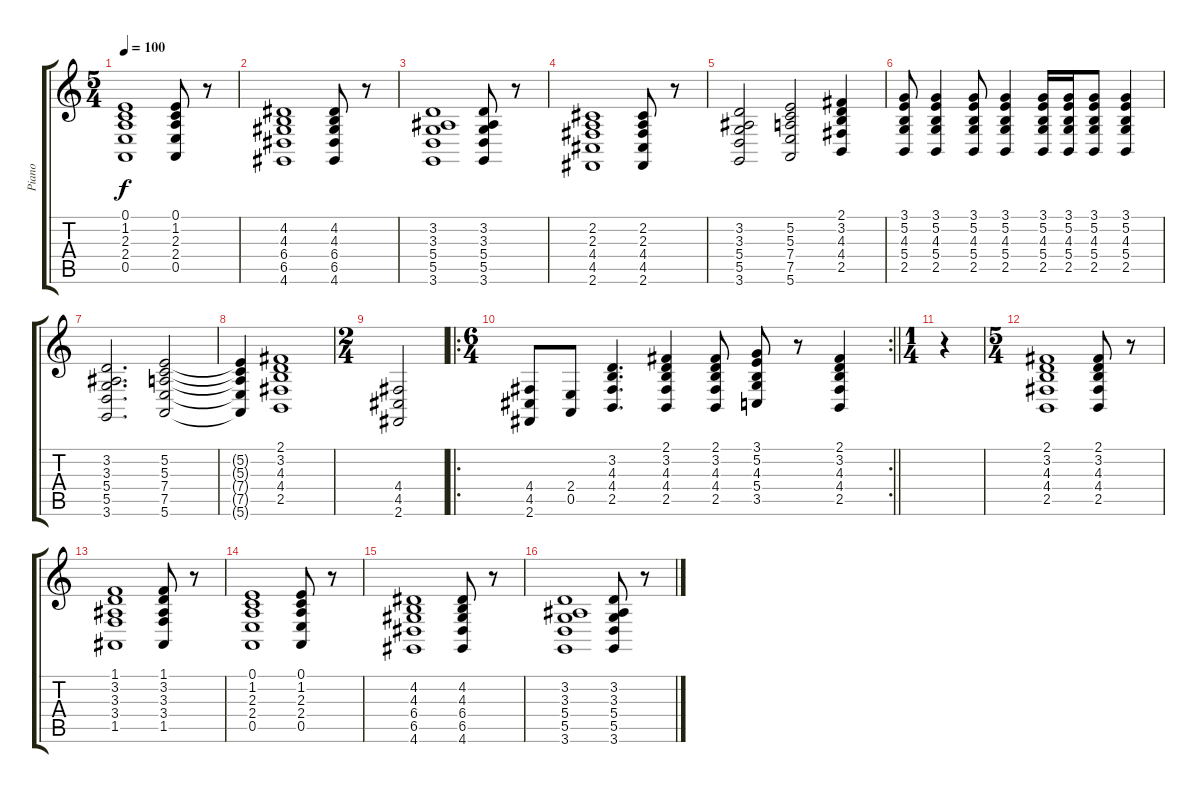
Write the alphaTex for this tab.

\track ("Piano" "Piano") {instrument electricgrandpiano bank 255}
\staff {score tabs}
\tuning (E4 B3 G3 D3 A2 E2) {hide}
\ts (5 4)
\tempo 100
\clef g2
\ks c
(0.1 1.2 2.3 2.4 0.5).1{dy f} (0.1 1.2 2.3 2.4 0.5).8 r.8 |
(4.2 4.3 6.4 6.5 4.6).1 (4.2 4.3 6.4 6.5 4.6).8 r.8 |
(3.2 3.3 5.4 5.5 3.6).1 (3.2 3.3 5.4 5.5 3.6).8 r.8 |
(2.2 2.3 4.4 4.5 2.6).1 (2.2 2.3 4.4 4.5 2.6).8 r.8 |
(3.2 3.3 5.4 5.5 3.6).2 (5.2 5.3 7.4 7.5 5.6).2 (2.1 3.2 4.3 4.4 2.5).4 |
(3.1 5.2 4.3 5.4 2.5).8 (3.1 5.2 4.3 5.4 2.5).4 (3.1 5.2 4.3 5.4 2.5).8 (3.1 5.2 4.3 5.4 2.5).4 (3.1 5.2 4.3 5.4 2.5).16 (3.1 5.2 4.3 5.4 2.5).16 (3.1 5.2 4.3 5.4 2.5).8 (3.1 5.2 4.3 5.4 2.5).4 |
(3.2 3.3 5.4 5.5 3.6).2{d} (5.2 5.3 7.4 7.5 5.6).2 |
(5.2{t} 5.3{t} 7.4{t} 7.5{t} 5.6{t}).4 (2.1 3.2 4.3 4.4 2.5).1 |
\ts (2 4)
(4.4 4.5 2.6).2 |
\ro
\rc 2
\ts (6 4)
\barLineRight lightlight
(4.4 4.5 2.6).8 (2.4 0.5).8 (3.2 4.3 4.4 2.5).4{d} (2.1 3.2 4.3 4.4 2.5).4 (2.1 3.2 4.3 4.4 2.5).8 (3.1 5.2 4.3 5.4 3.5).8 r.8 (2.1 3.2 4.3 4.4 2.5).4 |
\ts (1 4)
r.4 |
\ts (5 4)
(2.1 3.2 4.3 4.4 2.5).1 (2.1 3.2 4.3 4.4 2.5).8 r.8 |
(1.1 3.2 3.3 3.4 1.5).1 (1.1 3.2 3.3 3.4 1.5).8 r.8 |
(0.1 1.2 2.3 2.4 0.5).1 (0.1 1.2 2.3 2.4 0.5).8 r.8 |
(4.2 4.3 6.4 6.5 4.6).1 (4.2 4.3 6.4 6.5 4.6).8 r.8 |
(3.2 3.3 5.4 5.5 3.6).1 (3.2 3.3 5.4 5.5 3.6).8 r.8
